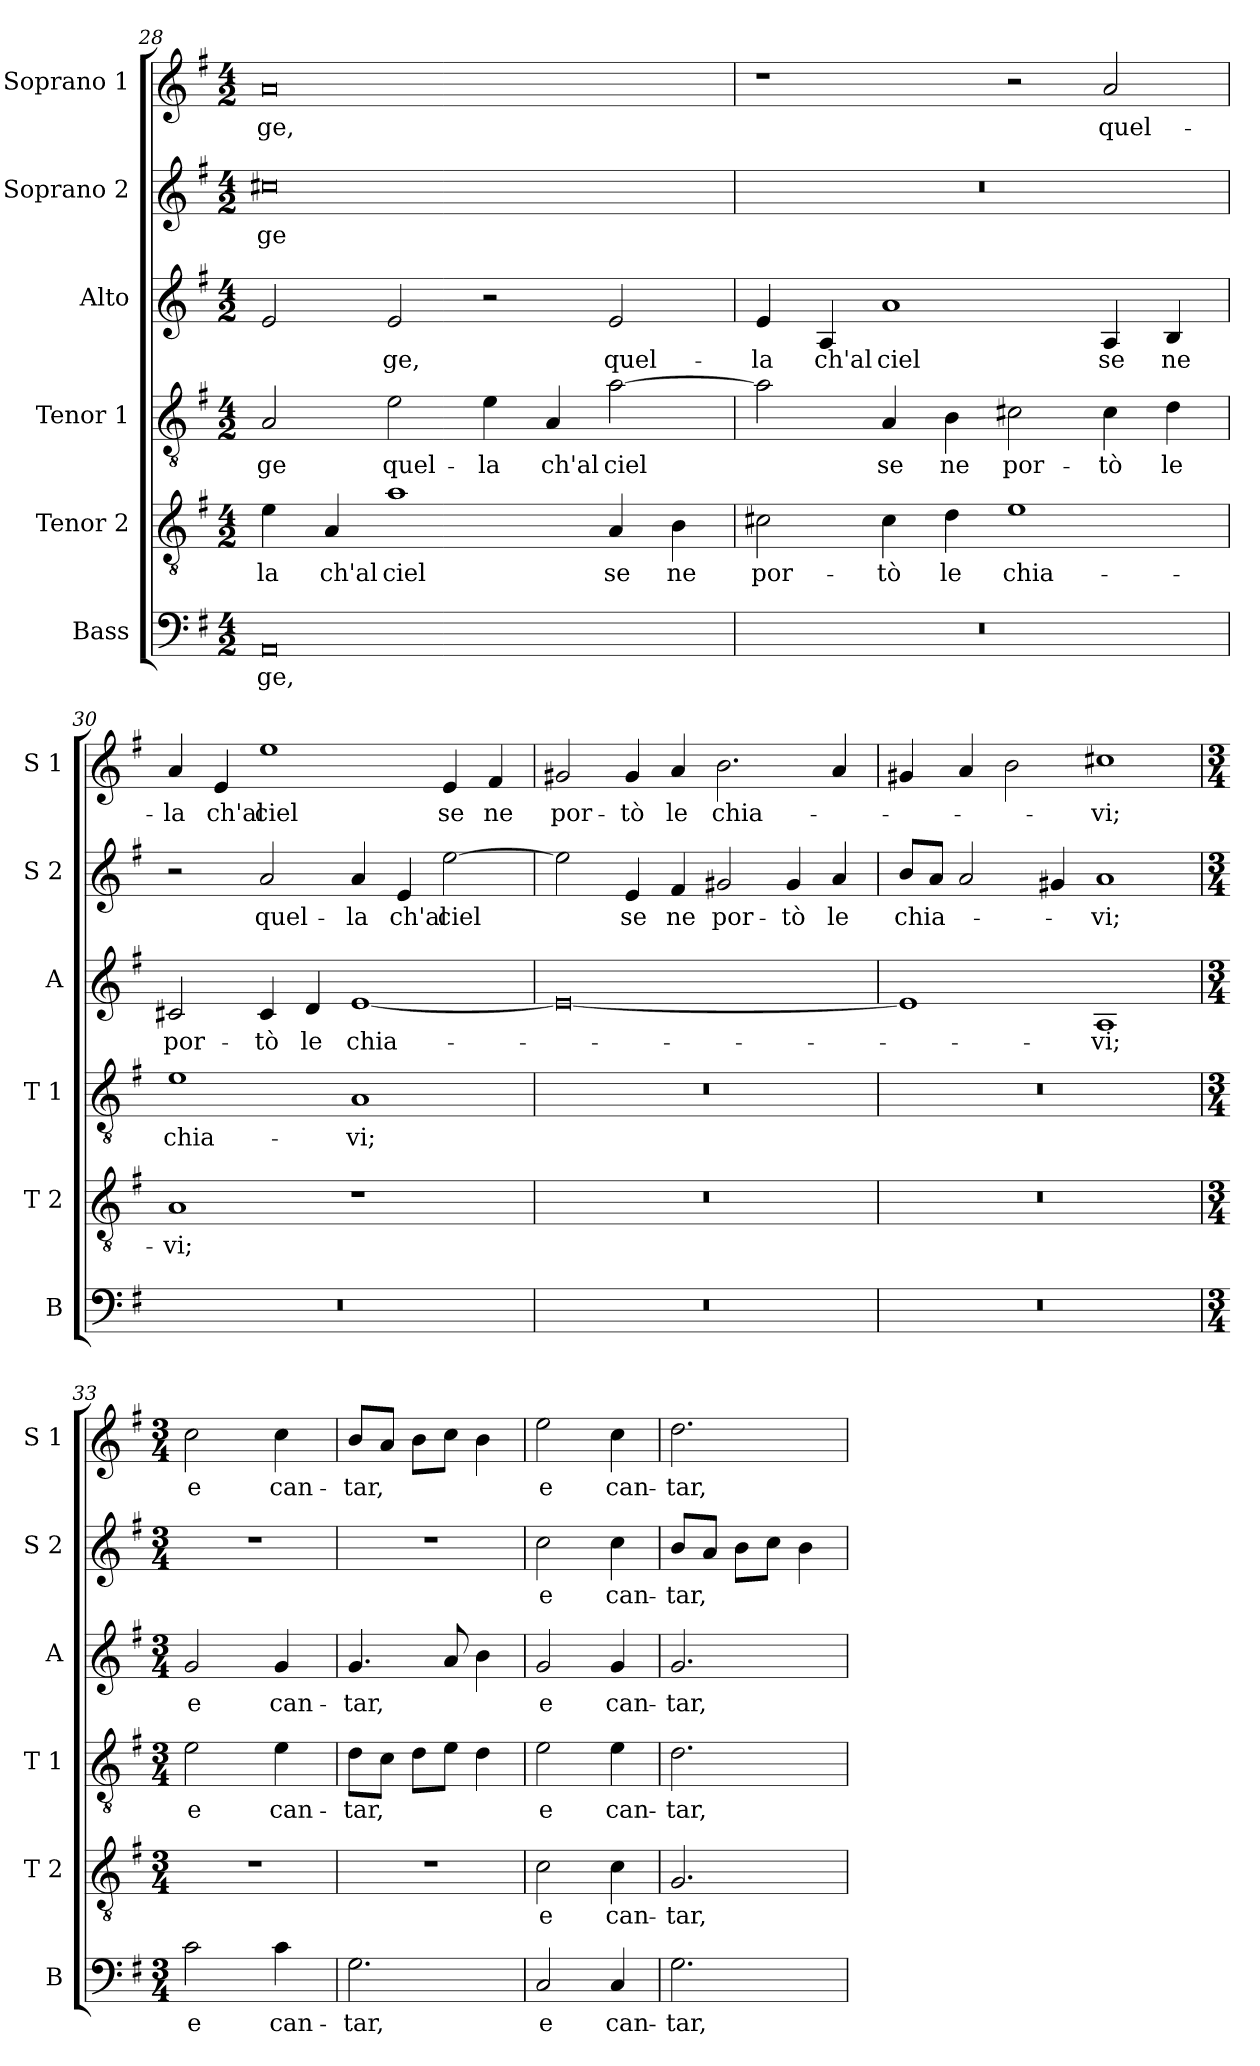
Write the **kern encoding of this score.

**kern	**text	**kern	**text	**kern	**text	**kern	**text	**kern	**text	**kern	**text
*part6	*part6	*part5	*part5	*part4	*part4	*part3	*part3	*part2	*part2	*part1	*part1
*staff6	*staff6	*staff5	*staff5	*staff4	*staff4	*staff3	*staff3	*staff2	*staff2	*staff1	*staff1
*I"Bass	*	*I"Tenor 2	*	*I"Tenor 1	*	*I"Alto	*	*I"Soprano 2	*	*I"Soprano 1	*
*I'B	*	*I'T 2	*	*I'T 1	*	*I'A	*	*I'S 2	*	*I'S 1	*
*clefF4	*	*clefGv2	*	*clefGv2	*	*clefG2	*	*clefG2	*	*clefG2	*
*k[f#]	*	*k[f#]	*	*k[f#]	*	*k[f#]	*	*k[f#]	*	*k[f#]	*
*G:	*	*G:	*	*G:	*	*G:	*	*G:	*	*G:	*
*M4/2	*	*M4/2	*	*M4/2	*	*M4/2	*	*M4/2	*	*M4/2	*
=28	=28	=28	=28	=28	=28	=28	=28	=28	=28	=28	=28
!	!LO:LY:b	!	!LO:LY:b	!	!LO:LY:b	!	!	!	!LO:LY:b	!	!LO:LY:b
0AA	-ge,	4e\	-la	2A/	-ge	2e/	.	0cc#X	-ge	0a	-ge,
!	!	!	!LO:LY:b	!	!	!	!	!	!	!	!
.	.	4A/	ch'al	.	.	.	.	.	.	.	.
!	!	!	!LO:LY:b	!	!LO:LY:b	!	!LO:LY:b	!	!	!	!
.	.	1a	ciel	2e\	quel-	2e/	-ge,	.	.	.	.
!	!	!	!	!	!LO:LY:b	!	!	!	!	!	!
.	.	.	.	4e\	-la	2r	.	.	.	.	.
!	!	!	!	!	!LO:LY:b	!	!	!	!	!	!
.	.	.	.	4A/	ch'al	.	.	.	.	.	.
!	!	!	!LO:LY:b	!	!LO:LY:b	!	!LO:LY:b	!	!	!	!
.	.	4A/	se	[2a\	ciel	2e/	quel-	.	.	.	.
!	!	!	!LO:LY:b	!	!	!	!	!	!	!	!
.	.	4B\	ne	.	.	.	.	.	.	.	.
!!LO:PB:g=z
=29	=29	=29	=29	=29	=29	=29	=29	=29	=29	=29	=29
!	!	!	!LO:LY:b	!	!	!	!LO:LY:b	!	!	!	!
0r	.	2c#X\	por-	2a\]	.	4e/	-la	0r	.	1r	.
!	!	!	!	!	!	!	!LO:LY:b	!	!	!	!
.	.	.	.	.	.	4A/	ch'al	.	.	.	.
!	!	!	!LO:LY:b	!	!LO:LY:b	!	!LO:LY:b	!	!	!	!
.	.	4c#\	-tò	4A/	se	1a	ciel	.	.	.	.
!	!	!	!LO:LY:b	!	!LO:LY:b	!	!	!	!	!	!
.	.	4d\	le	4B\	ne	.	.	.	.	.	.
!	!	!	!LO:LY:b	!	!LO:LY:b	!	!	!	!	!	!
.	.	1e	chia-	2c#X\	por-	.	.	.	.	2r	.
!	!	!	!	!	!LO:LY:b	!	!LO:LY:b	!	!	!	!LO:LY:b
.	.	.	.	4c#\	-tò	4A/	se	.	.	2a/	quel-
!	!	!	!	!	!LO:LY:b	!	!LO:LY:b	!	!	!	!
.	.	.	.	4d\	le	4B/	ne	.	.	.	.
=30	=30	=30	=30	=30	=30	=30	=30	=30	=30	=30	=30
!	!	!	!LO:LY:b	!	!LO:LY:b	!	!LO:LY:b	!	!	!	!LO:LY:b
0r	.	1A	-vi;	1e	chia-	2c#X/	por-	2r	.	4a/	-la
!	!	!	!	!	!	!	!	!	!	!	!LO:LY:b
.	.	.	.	.	.	.	.	.	.	4e/	ch'al
!	!	!	!	!	!	!	!LO:LY:b	!	!LO:LY:b	!	!LO:LY:b
.	.	.	.	.	.	4c#/	-tò	2a/	quel-	1ee	ciel
!	!	!	!	!	!	!	!LO:LY:b	!	!	!	!
.	.	.	.	.	.	4d/	le	.	.	.	.
!	!	!	!	!	!LO:LY:b	!	!LO:LY:b	!	!LO:LY:b	!	!
.	.	1r	.	1A	-vi;	[1e	chia-	4a/	-la	.	.
!	!	!	!	!	!	!	!	!	!LO:LY:b	!	!
.	.	.	.	.	.	.	.	4e/	ch'al	.	.
!	!	!	!	!	!	!	!	!	!LO:LY:b	!	!LO:LY:b
.	.	.	.	.	.	.	.	[2ee\	ciel	4e/	se
!	!	!	!	!	!	!	!	!	!	!	!LO:LY:b
.	.	.	.	.	.	.	.	.	.	4f#/	ne
=31	=31	=31	=31	=31	=31	=31	=31	=31	=31	=31	=31
!	!	!	!	!	!	!	!	!	!	!	!LO:LY:b
0r	.	0r	.	0r	.	0e_	.	2ee\]	.	2g#X/	por-
!	!	!	!	!	!	!	!	!	!LO:LY:b	!	!LO:LY:b
.	.	.	.	.	.	.	.	4e/	se	4g#/	-tò
!	!	!	!	!	!	!	!	!	!LO:LY:b	!	!LO:LY:b
.	.	.	.	.	.	.	.	4f#/	ne	4a/	le
!	!	!	!	!	!	!	!	!	!LO:LY:b	!	!LO:LY:b
.	.	.	.	.	.	.	.	2g#X/	por-	2.b\	chia-
!	!	!	!	!	!	!	!	!	!LO:LY:b	!	!
.	.	.	.	.	.	.	.	4g#/	-tò	.	.
!	!	!	!	!	!	!	!	!	!LO:LY:b	!	!
.	.	.	.	.	.	.	.	4a/	le	4a/	.
!!LO:LB:g=z
=32	=32	=32	=32	=32	=32	=32	=32	=32	=32	=32	=32
!	!	!	!	!	!	!	!	!	!LO:LY:b	!	!
0r	.	0r	.	0r	.	1e]	.	8b/L	chia-	4g#X/	.
.	.	.	.	.	.	.	.	8a/J	.	.	.
.	.	.	.	.	.	.	.	2a/	.	4a/	.
.	.	.	.	.	.	.	.	.	.	2b\	.
.	.	.	.	.	.	.	.	4g#X/	.	.	.
!	!	!	!	!	!	!	!LO:LY:b	!	!LO:LY:b	!	!LO:LY:b
.	.	.	.	.	.	1A	-vi;	1a	-vi;	1cc#X	-vi;
=33	=33	=33	=33	=33	=33	=33	=33	=33	=33	=33	=33
*M3/4	*	*M3/4	*	*M3/4	*	*M3/4	*	*M3/4	*	*M3/4	*
!	!LO:LY:b	!	!	!	!LO:LY:b	!	!LO:LY:b	!	!	!	!LO:LY:b
*	*	*	*	*	*	*	*	*	*	*^	*
2c\	e	2.r	.	2e\	e	2g/	e	2.r	.	2cc\	16ryy	e
.	.	.	.	.	.	.	.	.	.	.	2ryy	.
!	!LO:LY:b	!	!	!	!LO:LY:b	!	!LO:LY:b	!	!	!	!	!LO:LY:b
4c\	can-	.	.	4e\	can-	4g/	can-	.	.	4cc\	.	can-
.	.	.	.	.	.	.	.	.	.	.	8.ryy	.
=34	=34	=34	=34	=34	=34	=34	=34	=34	=34	=34	=34	=34
!	!LO:LY:b	!	!	!	!LO:LY:b	!	!LO:LY:b	!	!	!	!	!LO:LY:b
*	*	*	*	*	*	*	*	*	*	*v	*v	*
2.G\	-tar,	2.r	.	8d\L	-tar,	4.g/	-tar,	2.r	.	8b/L	-tar,
.	.	.	.	8c\J	.	.	.	.	.	8a/J	.
.	.	.	.	8d\L	.	.	.	.	.	8b\L	.
.	.	.	.	8e\J	.	8a/	.	.	.	8cc\J	.
.	.	.	.	4d\	.	4b\	.	.	.	4b\	.
=35	=35	=35	=35	=35	=35	=35	=35	=35	=35	=35	=35
!	!LO:LY:b	!	!LO:LY:b	!	!LO:LY:b	!	!LO:LY:b	!	!LO:LY:b	!	!LO:LY:b
2C/	e	2c\	e	2e\	e	2g/	e	2cc\	e	2ee\	e
!	!LO:LY:b	!	!LO:LY:b	!	!LO:LY:b	!	!LO:LY:b	!	!LO:LY:b	!	!LO:LY:b
4C/	can-	4c\	can-	4e\	can-	4g/	can-	4cc\	can-	4cc\	can-
=36	=36	=36	=36	=36	=36	=36	=36	=36	=36	=36	=36
!	!LO:LY:b	!	!LO:LY:b	!	!LO:LY:b	!	!LO:LY:b	!	!LO:LY:b	!	!LO:LY:b
2.G\	-tar,	2.G/	-tar,	2.d\	-tar,	2.g/	-tar,	8b/L	-tar,	2.dd\	-tar,
.	.	.	.	.	.	.	.	8a/J	.	.	.
.	.	.	.	.	.	.	.	8b\L	.	.	.
.	.	.	.	.	.	.	.	8cc\J	.	.	.
.	.	.	.	.	.	.	.	4b\	.	.	.
=	=	=	=	=	=	=	=	=	=	=	=
*-	*-	*-	*-	*-	*-	*-	*-	*-	*-	*-	*-
